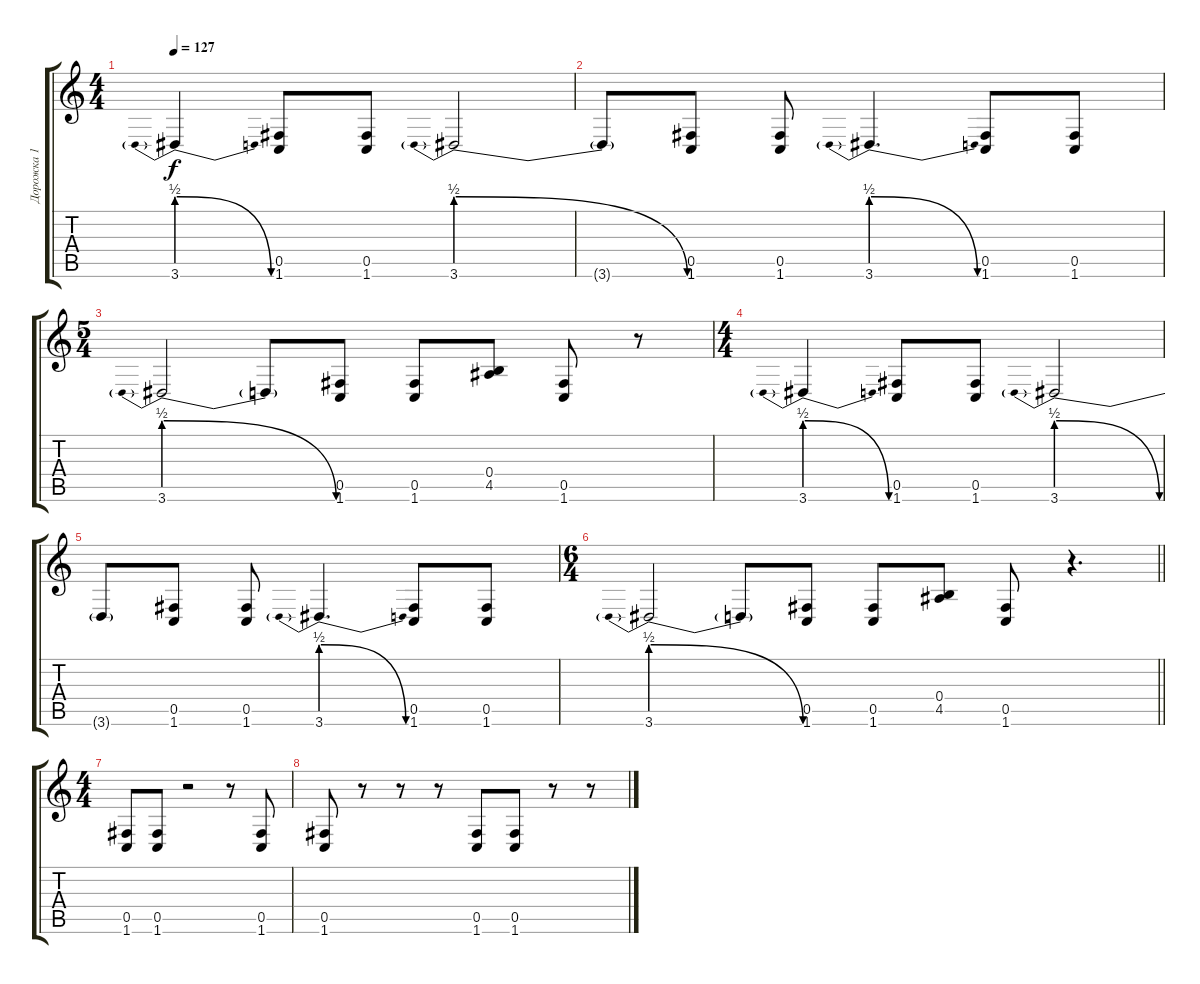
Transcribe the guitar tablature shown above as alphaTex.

\track ("Дорожка 1" "Дорожка 1") {instrument distortionguitar}
\staff {score tabs}
\tuning (Db4 Ab3 E3 B2 Gb2 B1) {hide}
\ts (4 4)
\section ("" "")
\tempo 127
\clef g2
\ks c
3.6{be (prebendrelease 0 2 60 0)}.4{dy f} (0.5 1.6).8 (0.5 1.6).8 3.6{be (prebendrelease 0 2 60 0)}.2 |
3.6{t}.8 (0.5 1.6).8 (0.5 1.6).8 3.6{be (prebendrelease 0 2 60 0)}.4{d} (0.5 1.6).8 (0.5 1.6).8 |
\ts (5 4)
3.6{be (prebendrelease 0 2 60 0)}.2 3.6{t}.8 (0.5 1.6).8 (0.5 1.6).8 (0.4 4.5).8 (0.5 1.6).8 r.8 |
\ts (4 4)
3.6{be (prebendrelease 0 2 60 0)}.4 (0.5 1.6).8 (0.5 1.6).8 3.6{be (prebendrelease 0 2 60 0)}.2 |
3.6{t}.8 (0.5 1.6).8 (0.5 1.6).8 3.6{be (prebendrelease 0 2 60 0)}.4{d} (0.5 1.6).8 (0.5 1.6).8 |
\ts (6 4)
\barLineRight lightlight
3.6{be (prebendrelease 0 2 60 0)}.2 3.6{t}.8 (0.5 1.6).8 (0.5 1.6).8 (0.4 4.5).8 (0.5 1.6).8 r.4{d} |
\ts (4 4)
\section ("" "")
(0.5 1.6).8 (0.5 1.6).8 r.2 r.8 (0.5 1.6).8 |
(0.5 1.6).8 r.8 r.8 r.8 (0.5 1.6).8 (0.5 1.6).8 r.8 r.8
